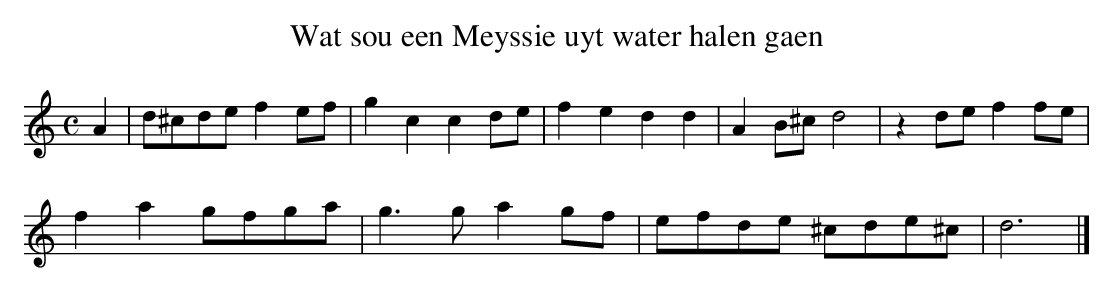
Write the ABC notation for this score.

X:1
T:Wat sou een Meyssie uyt water halen gaen
M:C
K:Ddor
A2|d^cdef2ef|g2c2c2de|f2e2d2d2|A2B^cd4|z2def2fe|
f2a2gfga|g3ga2gf|efde ^cde^c|d6|]
